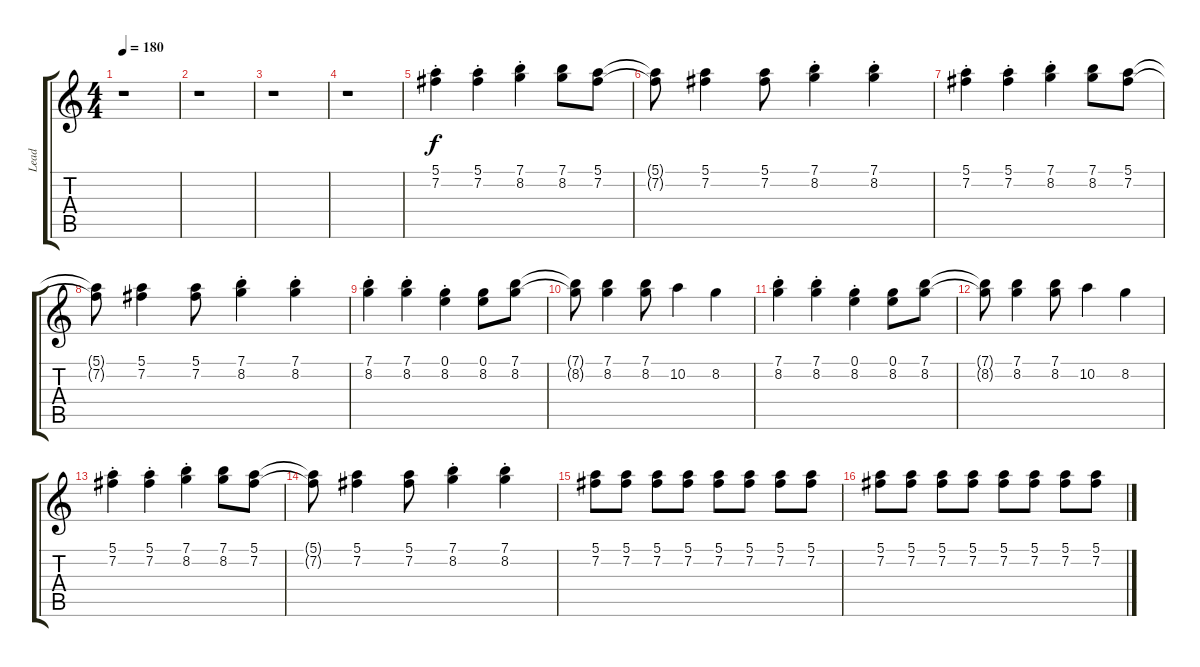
\track ("Lead" "Lead") {instrument distortionguitar}
\staff {score tabs}
\tuning (E4 B3 G3 D3 A2 E2) {hide}
\ts (4 4)
\tempo 180
\clef g2
\ks c
r.1{dy f instrument distortionguitar} |
r.1 |
r.1 |
r.1 |
(5.1{st} 7.2{st}).4 (5.1{st} 7.2{st}).4 (7.1{st} 8.2{st}).4 (7.1 8.2).8 (5.1 7.2).8 |
(5.1{t} 7.2{t}).8 (5.1 7.2).4 (5.1 7.2).8 (7.1{st} 8.2{st}).4 (7.1{st} 8.2{st}).4 |
(5.1{st} 7.2{st}).4 (5.1{st} 7.2{st}).4 (7.1{st} 8.2{st}).4 (7.1 8.2).8 (5.1 7.2).8 |
(5.1{t} 7.2{t}).8 (5.1 7.2).4 (5.1 7.2).8 (7.1{st} 8.2{st}).4 (7.1{st} 8.2{st}).4 |
(7.1{st} 8.2{st}).4 (7.1{st} 8.2{st}).4 (0.1{st} 8.2{st}).4 (0.1 8.2).8 (7.1 8.2).8 |
(7.1{t} 8.2{t}).8 (7.1 8.2).4 (7.1 8.2).8 10.2.4 8.2.4 |
(7.1{st} 8.2{st}).4 (7.1{st} 8.2{st}).4 (0.1{st} 8.2{st}).4 (0.1 8.2).8 (7.1 8.2).8 |
(7.1{t} 8.2{t}).8 (7.1 8.2).4 (7.1 8.2).8 10.2.4 8.2.4 |
(5.1{st} 7.2{st}).4 (5.1{st} 7.2{st}).4 (7.1{st} 8.2{st}).4 (7.1 8.2).8 (5.1 7.2).8 |
(5.1{t} 7.2{t}).8 (5.1 7.2).4 (5.1 7.2).8 (7.1{st} 8.2{st}).4 (7.1{st} 8.2{st}).4 |
(5.1 7.2).8 (5.1 7.2).8 (5.1 7.2).8 (5.1 7.2).8 (5.1 7.2).8 (5.1 7.2).8 (5.1 7.2).8 (5.1 7.2).8 |
(5.1 7.2).8 (5.1 7.2).8 (5.1 7.2).8 (5.1 7.2).8 (5.1 7.2).8 (5.1 7.2).8 (5.1 7.2).8 (5.1 7.2).8
